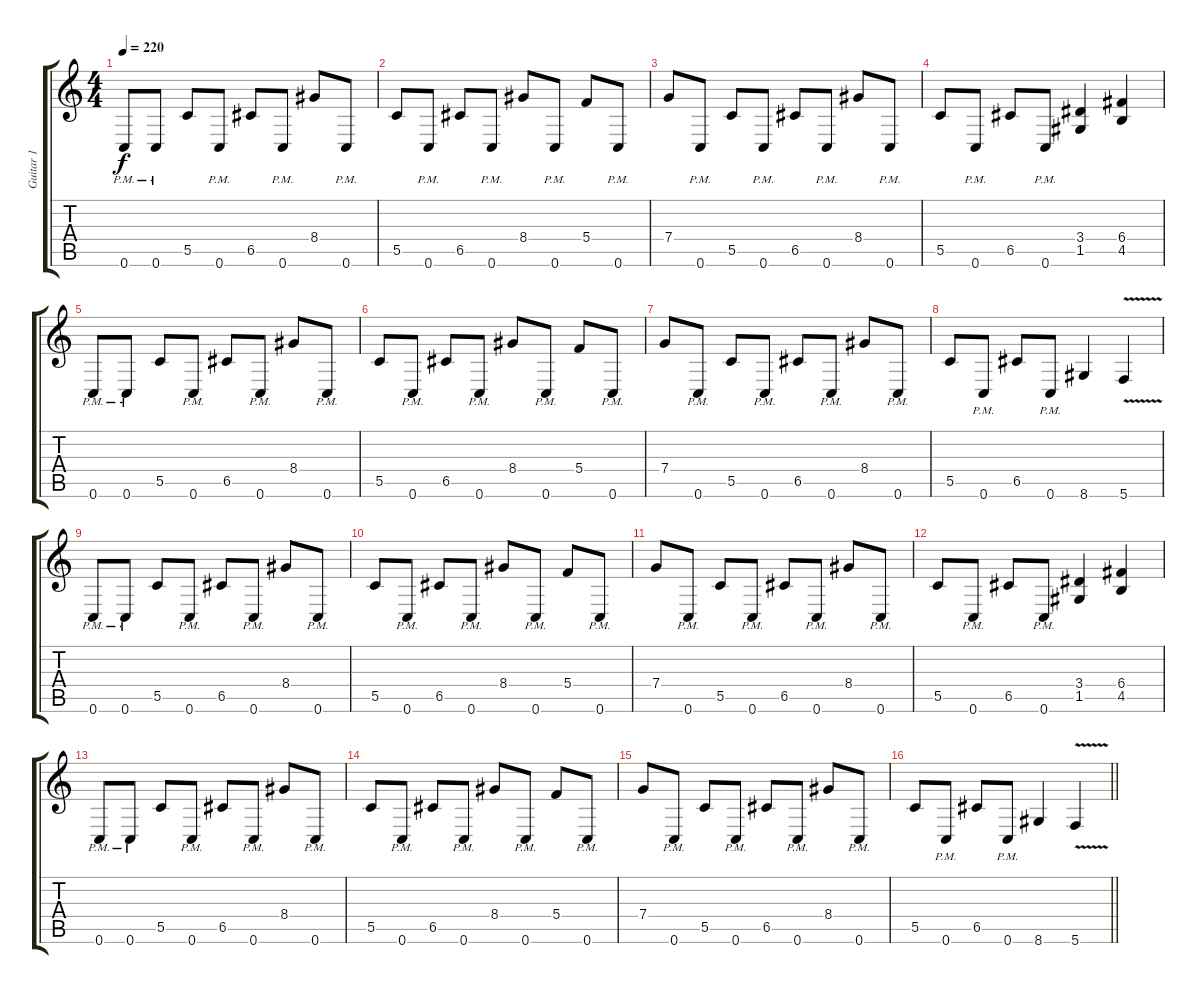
\track ("Guitar 1" "Guitar 1") {instrument distortionguitar}
\staff {score tabs}
\tuning (D4 A3 F3 C3 G2 C2) {hide}
\ts (4 4)
\tempo 220
\clef g2
\ks c
0.6{pm}.8{dy f instrument distortionguitar} 0.6{pm}.8 5.5.8 0.6{pm}.8 6.5.8 0.6{pm}.8 8.4.8 0.6{pm}.8 |
5.5.8 0.6{pm}.8 6.5.8 0.6{pm}.8 8.4.8 0.6{pm}.8 5.4.8 0.6{pm}.8 |
7.4.8 0.6{pm}.8 5.5.8 0.6{pm}.8 6.5.8 0.6{pm}.8 8.4.8 0.6{pm}.8 |
5.5.8 0.6{pm}.8 6.5.8 0.6{pm}.8 (3.4 1.5).4 (6.4 4.5).4 |
0.6{pm}.8 0.6{pm}.8 5.5.8 0.6{pm}.8 6.5.8 0.6{pm}.8 8.4.8 0.6{pm}.8 |
5.5.8 0.6{pm}.8 6.5.8 0.6{pm}.8 8.4.8 0.6{pm}.8 5.4.8 0.6{pm}.8 |
7.4.8 0.6{pm}.8 5.5.8 0.6{pm}.8 6.5.8 0.6{pm}.8 8.4.8 0.6{pm}.8 |
5.5.8 0.6{pm}.8 6.5.8 0.6{pm}.8 8.6.4 5.6{v}.4 |
0.6{pm}.8 0.6{pm}.8 5.5.8 0.6{pm}.8 6.5.8 0.6{pm}.8 8.4.8 0.6{pm}.8 |
5.5.8 0.6{pm}.8 6.5.8 0.6{pm}.8 8.4.8 0.6{pm}.8 5.4.8 0.6{pm}.8 |
7.4.8 0.6{pm}.8 5.5.8 0.6{pm}.8 6.5.8 0.6{pm}.8 8.4.8 0.6{pm}.8 |
5.5.8 0.6{pm}.8 6.5.8 0.6{pm}.8 (3.4 1.5).4 (6.4 4.5).4 |
0.6{pm}.8 0.6{pm}.8 5.5.8 0.6{pm}.8 6.5.8 0.6{pm}.8 8.4.8 0.6{pm}.8 |
5.5.8 0.6{pm}.8 6.5.8 0.6{pm}.8 8.4.8 0.6{pm}.8 5.4.8 0.6{pm}.8 |
7.4.8 0.6{pm}.8 5.5.8 0.6{pm}.8 6.5.8 0.6{pm}.8 8.4.8 0.6{pm}.8 |
\barLineRight lightlight
5.5.8 0.6{pm}.8 6.5.8 0.6{pm}.8 8.6.4 5.6{v}.4
